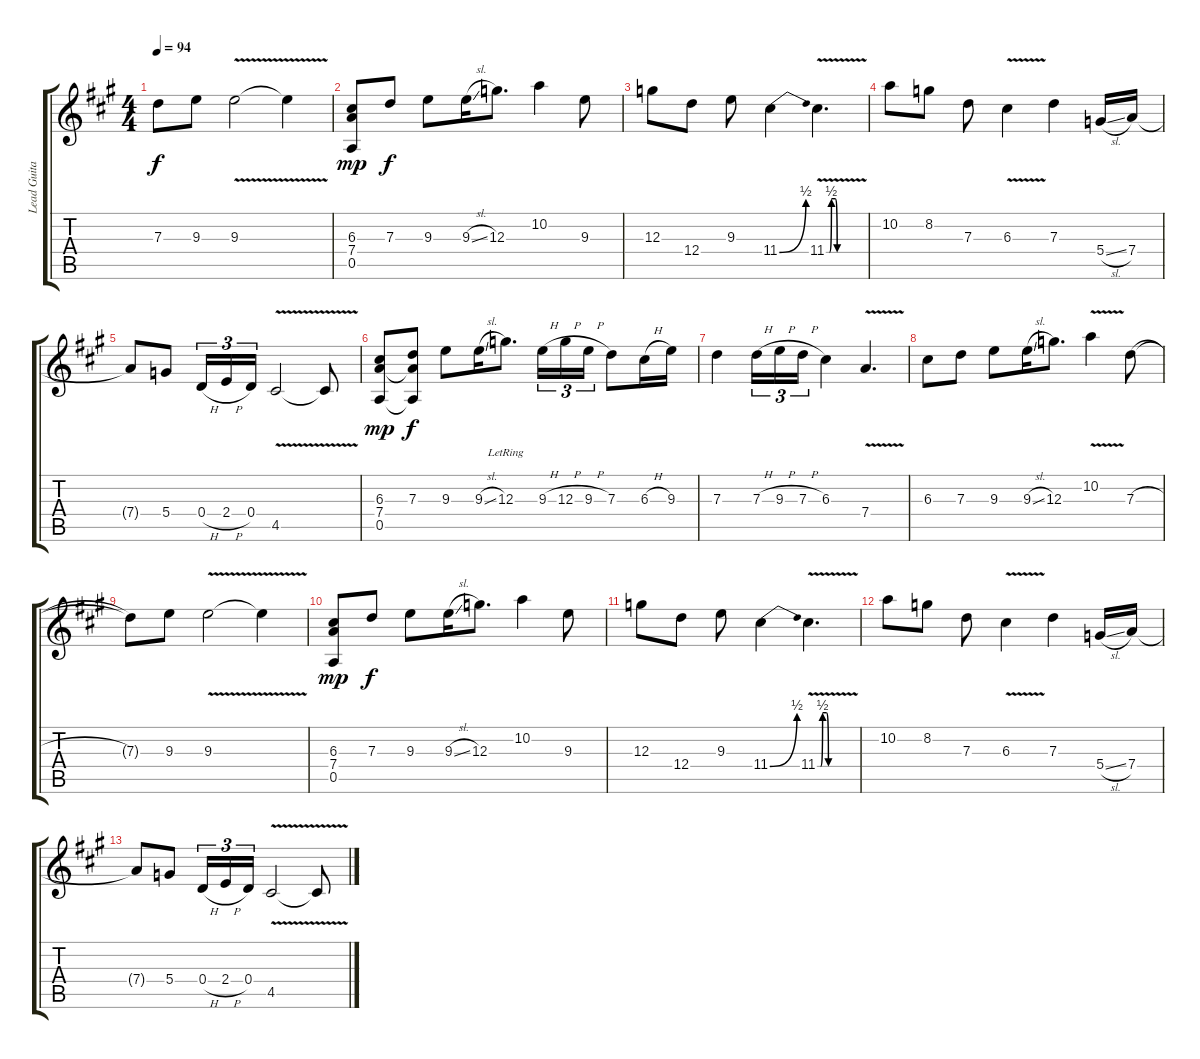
\track ("Lead Guitar" "Lead Guita") {instrument overdrivenguitar}
\staff {score tabs}
\tuning (E4 B3 G3 D3 A2 E2) {hide}
\ts (4 4)
\tempo 94
\clef g2
\ks a
7.3{t}.8{dy f} 9.3.8 9.3{v}.2 9.3{t}.4 |
(6.3 7.4 0.5).8{dy mp} 7.3.8{dy f} 9.3.8 9.3{sl}.16 12.3.8{d} 10.2.4 9.3.8 |
12.3.8 12.4.8 9.3.8 11.4{be (bend 0 0 60 2)}.4 11.4{be (custom 0 0 5 0 8 2 14 2 17 0 27 0 31 0 41 0 47 0 50 0 55 0 60 0) v}.4{d} |
10.2.8 8.2.8 7.3.8 6.3{v}.4 7.3.4 5.4{sl}.16 7.4.16 |
7.4{t}.8 5.4.8 0.4{h}.16{tu (3 2)} 2.4{h}.16{tu (3 2) beam merge} 0.4.16{tu (3 2)} 4.5{v}.2 4.5{t}.8 |
(6.3 7.4 0.5).8{dy mp} (7.3 7.4{t} 0.5{t}).8{dy f} 9.3.8 9.3{sl}.16 12.3{lr}.8{d} 9.3{h}.16{tu (3 2)} 12.3{h}.16{tu (3 2)} 9.3{h}.16{tu (3 2)} 7.3.8 6.3{h}.16 9.3.16 |
7.3.4 7.3{h}.16{tu (3 2)} 9.3{h}.16{tu (3 2)} 7.3{h}.16{tu (3 2)} 6.3.4 7.4{v}.4{d} |
6.3.8 7.3.8 9.3.8 9.3{sl}.16 12.3.8{d} 10.2{v}.4 7.3{h}.8 |
7.3{t}.8 9.3.8 9.3{v}.2 9.3{t}.4 |
(6.3 7.4 0.5).8{dy mp} 7.3.8{dy f} 9.3.8 9.3{sl}.16 12.3.8{d} 10.2.4 9.3.8 |
12.3.8 12.4.8 9.3.8 11.4{be (bend 0 0 60 2)}.4 11.4{be (custom 0 0 5 0 8 2 14 2 17 0 27 0 31 0 41 0 47 0 50 0 55 0 60 0) v}.4{d} |
10.2.8 8.2.8 7.3.8 6.3{v}.4 7.3.4 5.4{sl}.16 7.4.16 |
7.4{t}.8 5.4.8 0.4{h}.16{tu (3 2)} 2.4{h}.16{tu (3 2) beam merge} 0.4.16{tu (3 2)} 4.5{v}.2 4.5{t}.8
